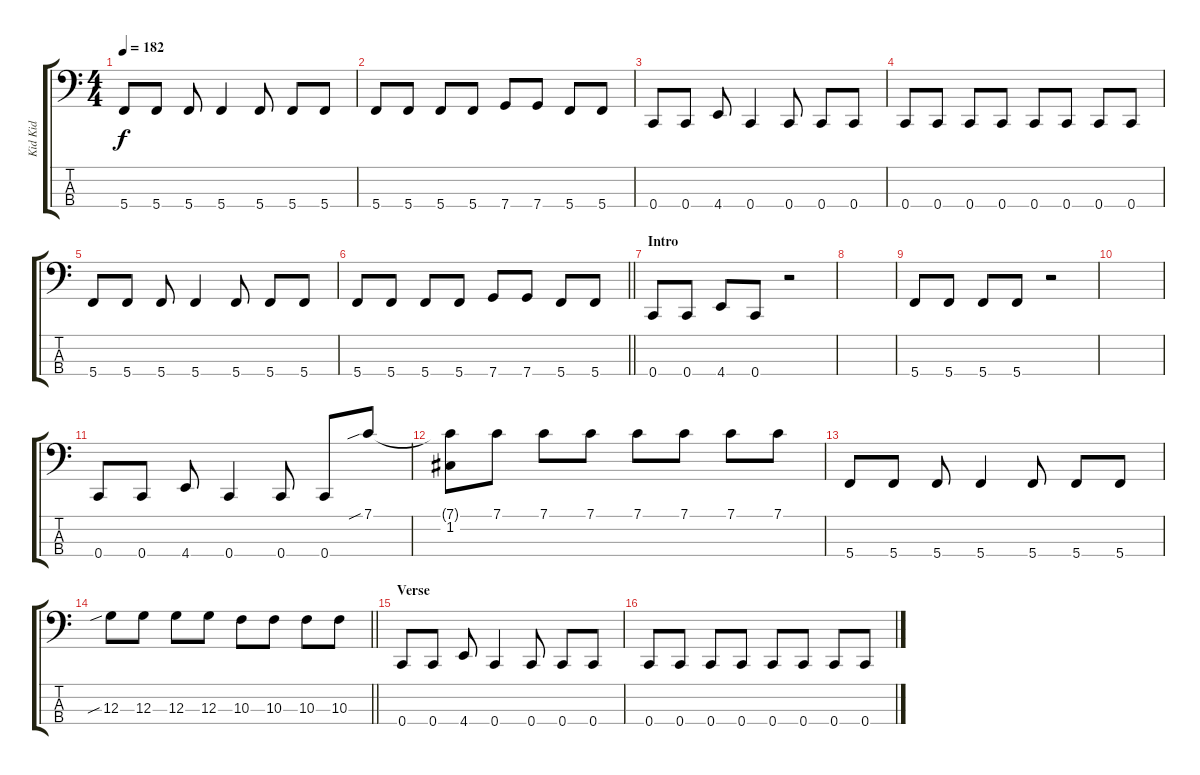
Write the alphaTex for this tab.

\track ("Kid Kid" "Kid Kid") {instrument electricbasspick}
\staff {score tabs}
\tuning (F2 C2 G1 C1) {hide}
\ts (4 4)
\tempo 182
\clef f4
\ks c
5.4.8{dy f} 5.4.8 5.4.8 5.4.4 5.4.8 5.4.8 5.4.8 |
5.4.8 5.4.8 5.4.8 5.4.8 7.4.8 7.4.8 5.4.8 5.4.8 |
0.4.8 0.4.8 4.4.8 0.4.4 0.4.8 0.4.8 0.4.8 |
0.4.8 0.4.8 0.4.8 0.4.8 0.4.8 0.4.8 0.4.8 0.4.8 |
5.4.8 5.4.8 5.4.8 5.4.4 5.4.8 5.4.8 5.4.8 |
\barLineRight lightlight
5.4.8 5.4.8 5.4.8 5.4.8 7.4.8 7.4.8 5.4.8 5.4.8 |
\section ("" "Intro")
0.4.8 0.4.8 4.4.8 0.4.8 r.2 |
|
5.4.8 5.4.8 5.4.8 5.4.8 r.2 |
|
0.4.8 0.4.8 4.4.8 0.4.4 0.4.8 0.4.8 7.1{sib}.8 |
(7.1{t} 1.2).8 7.1.8 7.1.8 7.1.8 7.1.8 7.1.8 7.1.8 7.1.8 |
5.4.8 5.4.8 5.4.8 5.4.4 5.4.8 5.4.8 5.4.8 |
\barLineRight lightlight
12.3{sib}.8 12.3.8 12.3.8 12.3.8 10.3.8 10.3.8 10.3.8 10.3.8 |
\section ("" "Verse")
0.4.8 0.4.8 4.4.8 0.4.4 0.4.8 0.4.8 0.4.8 |
0.4.8 0.4.8 0.4.8 0.4.8 0.4.8 0.4.8 0.4.8 0.4.8
